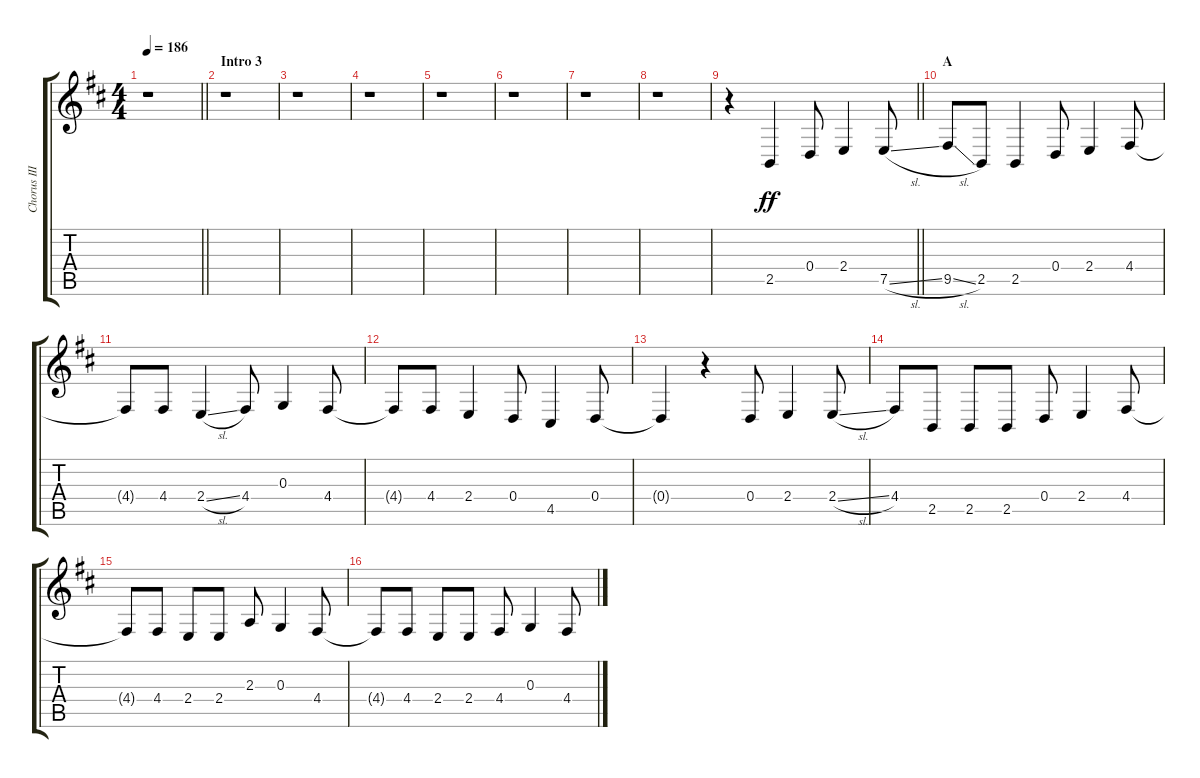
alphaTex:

\track ("Chorus III" "Chorus III") {instrument voiceoohs}
\staff {score tabs}
\tuning (E4 B3 G3 D3 A2 E2) {hide}
\ts (4 4)
\tempo 186
\clef g2
\barLineRight lightlight
\ks d
r.1{dy ff} |
\section ("" "Intro 3")
r.1 |
r.1 |
r.1 |
r.1 |
r.1 |
r.1 |
r.1 |
\barLineRight lightlight
r.4 2.5.4 0.4.8 2.4.4 7.5{sl}.8 |
\section ("" "A")
9.5{sl}.8 2.5.8 2.5.4 0.4.8 2.4.4 4.4.8 |
4.4{t}.8 4.4.8 2.4{sl}.4 4.4.8 0.3.4 4.4.8 |
4.4{t}.8 4.4.8 2.4.4 0.4.8 4.5.4 0.4.8 |
0.4{t}.4 r.4 0.4.8 2.4.4 2.4{sl}.8 |
4.4.8 2.5.8 2.5.8 2.5.8 0.4.8 2.4.4 4.4.8 |
4.4{t}.8 4.4.8 2.4.8 2.4.8 2.3.8 0.3.4 4.4.8 |
4.4{t}.8 4.4.8 2.4.8 2.4.8 4.4.8 0.3.4 4.4.8
